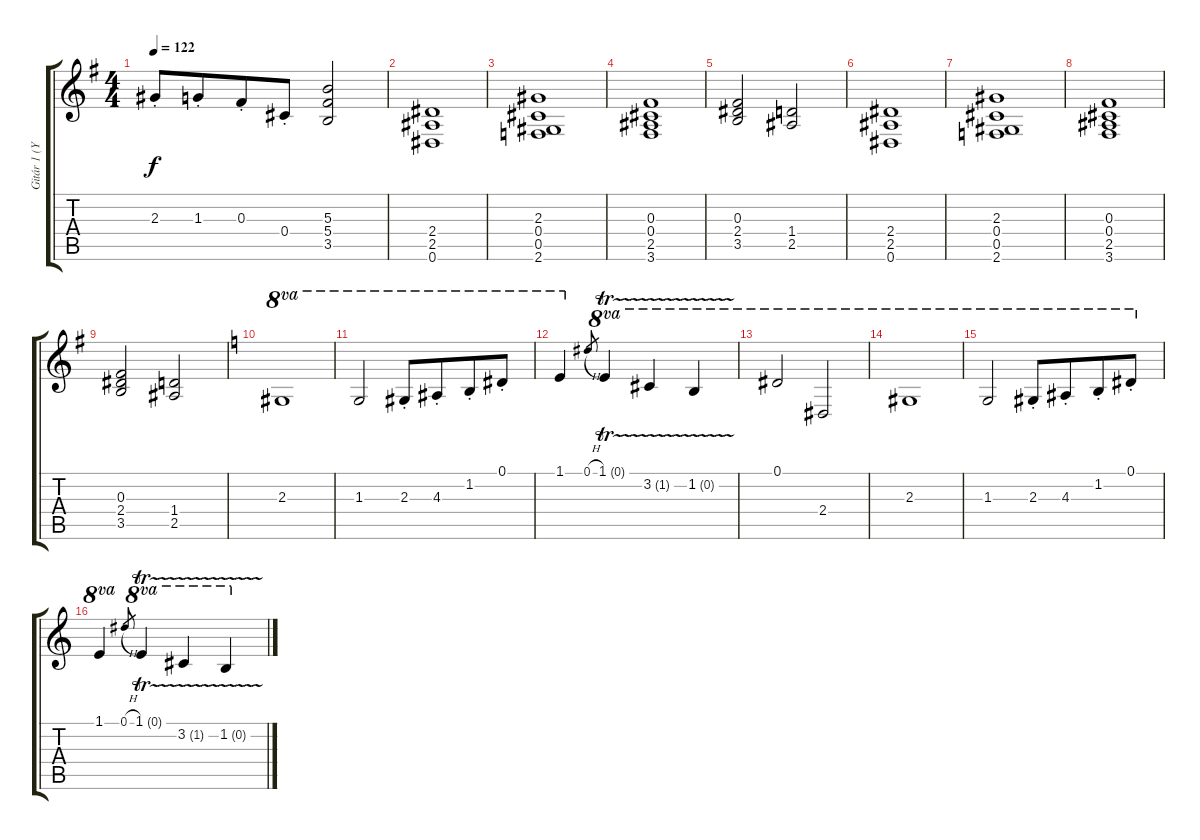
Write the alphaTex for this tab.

\track ("Gitár 1 (Yngwie Malmsteen)" "Gitár 1 (Y") {instrument distortionguitar}
\staff {score tabs}
\tuning (Eb4 Bb3 Gb3 Db3 Ab2 Eb2) {hide}
\ts (4 4)
\tempo 122
\clef g2
\ks g
2.3{st}.8{dy f} 1.3{st}.8{beam merge} 0.3{st}.8 0.4{st}.8 (5.3 5.4 3.5).2 |
(2.4 2.5 0.6).1{volume 12} |
(2.3 0.4 0.5 2.6).1 |
(0.3 0.4 2.5 3.6).1 |
(0.3 2.4 3.5).2 (1.4 2.5).2 |
(2.4 2.5 0.6).1 |
(2.3 0.4 0.5 2.6).1 |
(0.3 0.4 2.5 3.6).1 |
(0.3 2.4 3.5).2 (1.4 2.5).2 |
\ks c
2.3.1{ot 8va} |
1.3.2{ot 8va} 2.3{st}.8{ot 8va} 4.3{st}.8{ot 8va beam merge} 1.2{st}.8{ot 8va} 0.1{st}.8{ot 8va} |
1.1.4{ot 8va} 0.1{h}.8{gr} 1.1{tr (0 32)}.4{ot 8va} 3.2{tr (1 32)}.4{ot 8va} 1.2{tr (0 32)}.4{ot 8va} |
0.1.2{ot 8va} 2.4.2{ot 8va} |
2.3.1{ot 8va} |
1.3.2{ot 8va} 2.3{st}.8{ot 8va} 4.3{st}.8{ot 8va beam merge} 1.2{st}.8{ot 8va} 0.1{st}.8{ot 8va} |
1.1.4{ot 8va} 0.1{h}.8{gr} 1.1{tr (0 32)}.4{ot 8va} 3.2{tr (1 32)}.4{ot 8va} 1.2{tr (0 32)}.4{ot 8va}
